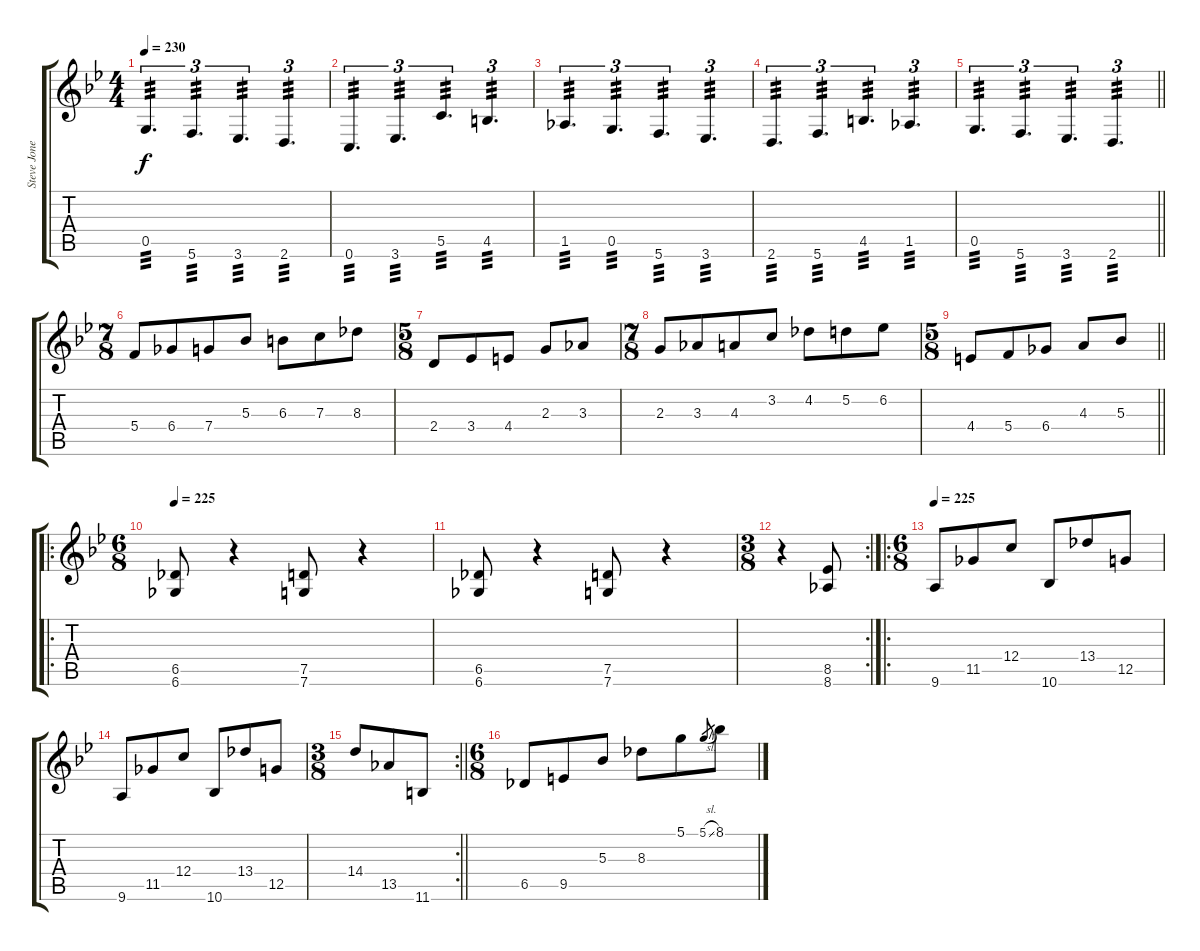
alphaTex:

\track ("Steve Jones I" "Steve Jone") {instrument overdrivenguitar}
\staff {score tabs}
\tuning (D4 A3 F3 C3 G2 C2) {hide}
\ts (4 4)
\tempo 230
\clef g2
\ks bb
0.5.4{d tu (3 2) tp 3 dy f} 5.6.4{d tu (3 2) tp 3} 3.6.4{d tu (3 2) tp 3} 2.6.4{d tu (3 2) tp 3} |
0.6.4{d tu (3 2) tp 3} 3.6.4{d tu (3 2) tp 3} 5.5.4{d tu (3 2) tp 3} 4.5.4{d tu (3 2) tp 3} |
1.5.4{d tu (3 2) tp 3} 0.5.4{d tu (3 2) tp 3} 5.6.4{d tu (3 2) tp 3} 3.6.4{d tu (3 2) tp 3} |
2.6.4{d tu (3 2) tp 3} 5.6.4{d tu (3 2) tp 3} 4.5.4{d tu (3 2) tp 3} 1.5.4{d tu (3 2) tp 3} |
\barLineRight lightlight
0.5.4{d tu (3 2) tp 3} 5.6.4{d tu (3 2) tp 3} 3.6.4{d tu (3 2) tp 3} 2.6.4{d tu (3 2) tp 3} |
\ts (7 8)
\section ("" "")
5.4.8 6.4.8 7.4.8 5.3.8 6.3.8 7.3.8 8.3.8 |
\ts (5 8)
2.4.8 3.4.8 4.4.8 2.3.8 3.3.8 |
\ts (7 8)
2.3.8 3.3.8 4.3.8 3.2.8 4.2.8 5.2.8 6.2.8 |
\ts (5 8)
\barLineRight lightlight
4.4.8 5.4.8 6.4.8 4.3.8 5.3.8 |
\ro
\ts (6 8)
\section ("" "")
\tempo 225
(6.5 6.6).8 r.4 (7.5 7.6).8 r.4 |
(6.5 6.6).8 r.4 (7.5 7.6).8 r.4 |
\rc 2
\ts (3 8)
r.4 (8.5 8.6).8 |
\ro
\ts (6 8)
\tempo 225
9.6.8 11.5.8 12.4.8 10.6.8 13.4.8 12.5.8 |
9.6.8 11.5.8 12.4.8 10.6.8 13.4.8 12.5.8 |
\rc 2
\ts (3 8)
\barLineRight lightlight
14.4.8 13.5.8 11.6.8 |
\ts (6 8)
\section ("" "")
6.5.8 9.5.8 5.3.8 8.3.8 5.1.8 5.1{sl}.8{gr} 8.1.8
